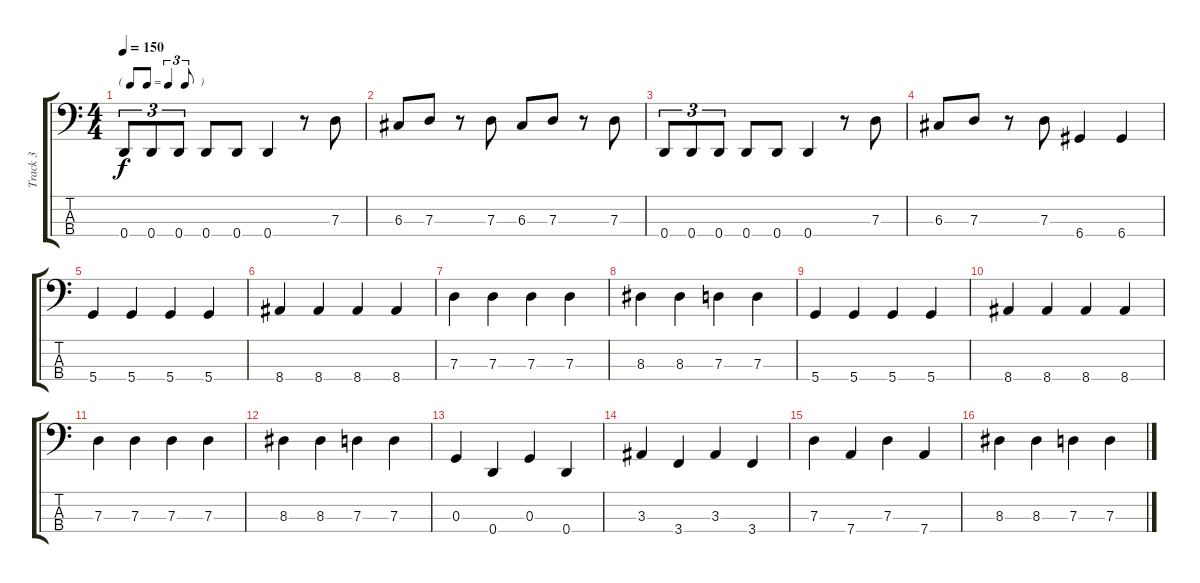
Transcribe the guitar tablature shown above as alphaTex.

\track ("Track 3" "Track 3") {instrument electricbassfinger}
\staff {score tabs}
\tuning (F2 C2 G1 D1) {hide}
\ts (4 4)
\tf triplet8th
\tempo 150
\clef f4
\ks c
0.4.8{tu (3 2) dy f} 0.4.8{tu (3 2)} 0.4.8{tu (3 2)} 0.4.8 0.4.8 0.4.4 r.8 7.3.8 |
6.3.8 7.3.8 r.8 7.3.8 6.3.8 7.3.8 r.8 7.3.8 |
0.4.8{tu (3 2)} 0.4.8{tu (3 2)} 0.4.8{tu (3 2)} 0.4.8 0.4.8 0.4.4 r.8 7.3.8 |
6.3.8 7.3.8 r.8 7.3.8 6.4.4 6.4.4 |
5.4.4 5.4.4 5.4.4 5.4.4 |
8.4.4 8.4.4 8.4.4 8.4.4 |
7.3.4 7.3.4 7.3.4 7.3.4 |
8.3.4 8.3.4 7.3.4 7.3.4 |
5.4.4 5.4.4 5.4.4 5.4.4 |
8.4.4 8.4.4 8.4.4 8.4.4 |
7.3.4 7.3.4 7.3.4 7.3.4 |
8.3.4 8.3.4 7.3.4 7.3.4 |
0.3.4 0.4.4 0.3.4 0.4.4 |
3.3.4 3.4.4 3.3.4 3.4.4 |
7.3.4 7.4.4 7.3.4 7.4.4 |
8.3.4 8.3.4 7.3.4 7.3.4
